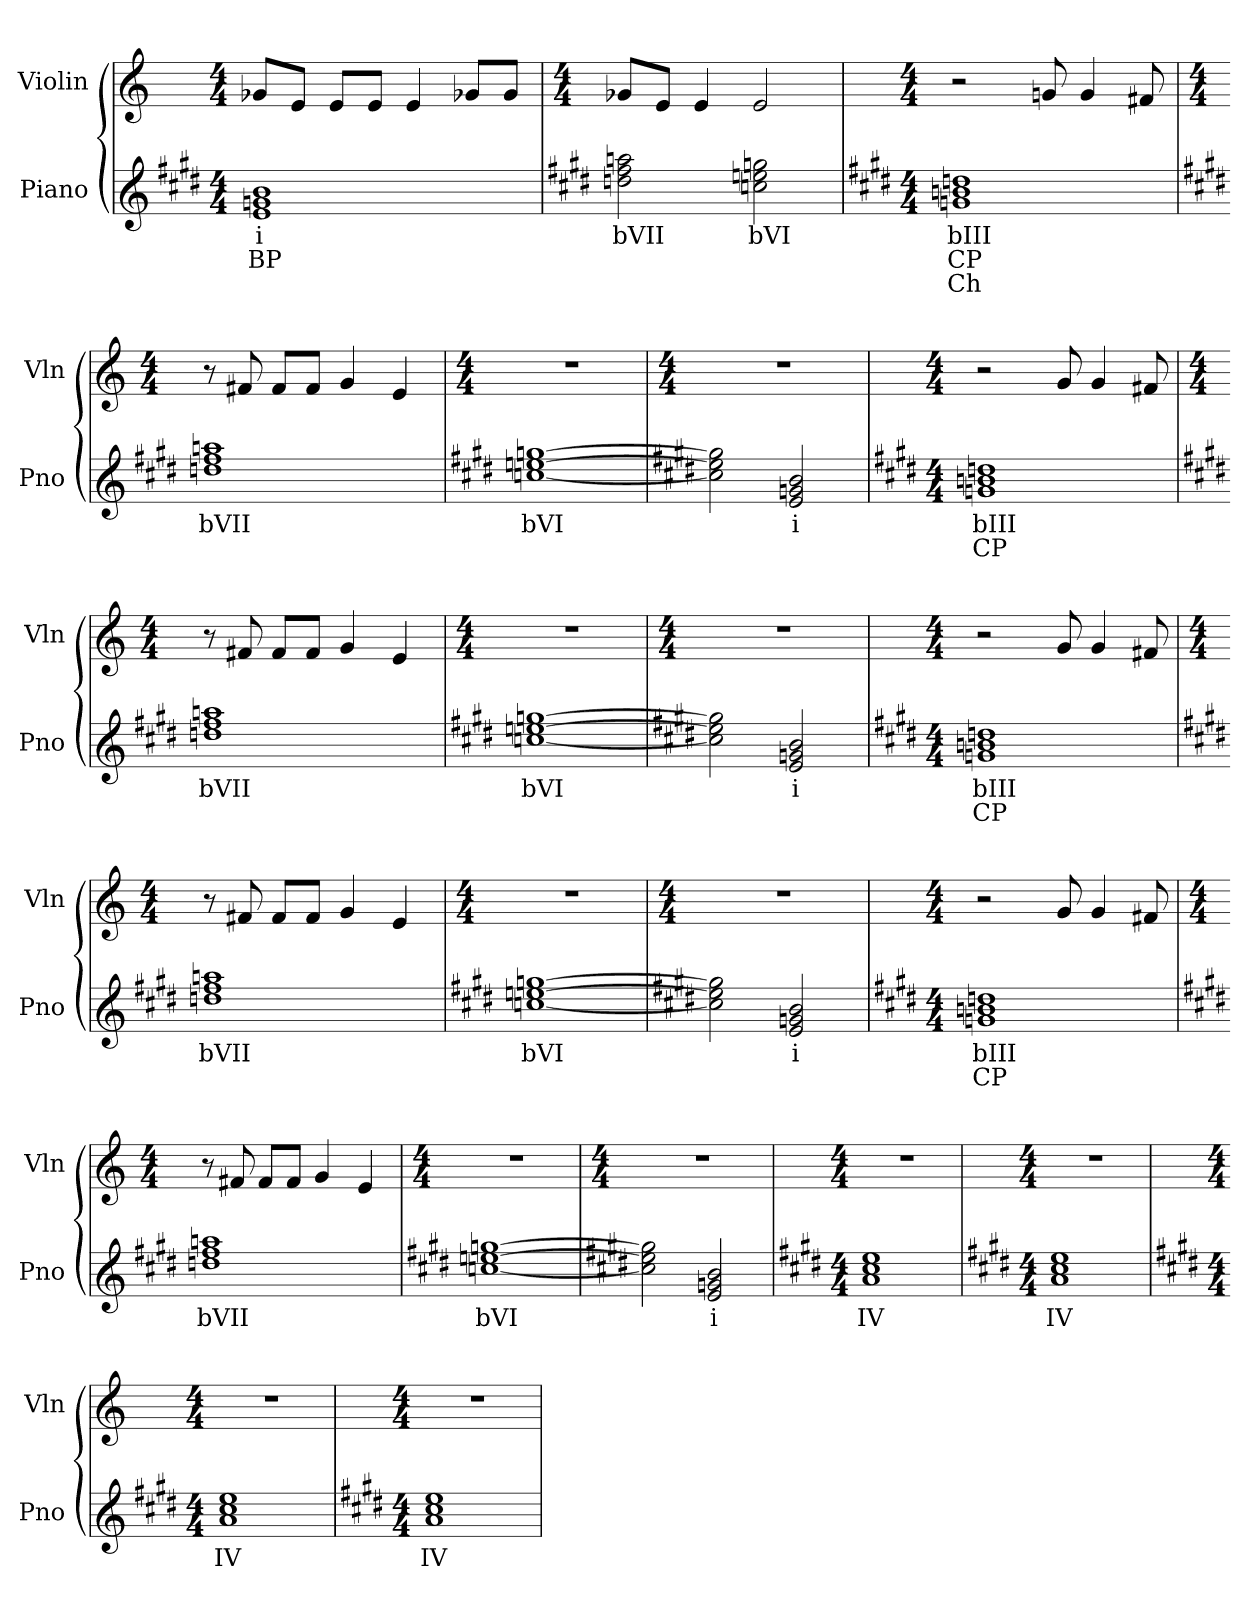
**kern	**text	**text	**text	**kern
*part2	*part2	*part2	*part2	*part1
*staff2	*staff2	*staff2	*staff2	*staff1
*I"Piano	*	*	*	*I"Violin
*I'Pno	*	*	*	*I'Vln
*k[f#c#g#d#]	*	*	*	*
*E:	*	*	*	*
*M4/4	*	*	*	*M4/4
=	=	=	=	=
1e 1gn 1b	i	BP	.	8g-XL
.	.	.	.	8eJ
.	.	.	.	8eL
.	.	.	.	8eJ
.	.	.	.	4e
.	.	.	.	8g-XL
.	.	.	.	8g-J
=	=	=	=	=
*k[f#c#g#d#]	*	*	*	*
*E:	*	*	*	*
*	*	*	*	*M4/4
2ddn 2ff# 2aan	bVII	.	.	8g-XL
.	.	.	.	8eJ
.	.	.	.	4e
2ccn 2een 2ggn	bVI	.	.	2e
=	=	=	=	=
*k[f#c#g#d#]	*	*	*	*
*E:	*	*	*	*
*M4/4	*	*	*	*M4/4
1gn 1bn 1ddn	bIII	CP	Ch	2r
.	.	.	.	8gn
.	.	.	.	4g
.	.	.	.	8f#X
=	=	=	=	=
*k[f#c#g#d#]	*	*	*	*
*E:	*	*	*	*
*	*	*	*	*M4/4
1ddn 1ff# 1aan	bVII	.	.	8r
.	.	.	.	8f#X
.	.	.	.	8f#L
.	.	.	.	8f#J
.	.	.	.	4g
.	.	.	.	4e
=	=	=	=	=
*k[f#c#g#d#]	*	*	*	*
*E:	*	*	*	*
*	*	*	*	*M4/4
[1ccn [1een [1ggn	bVI	.	.	1r
=	=	=	=	=
*k[f#c#g#d#]	*	*	*	*
*E:	*	*	*	*
*	*	*	*	*M4/4
2ccn] 2een] 2ggn]	.	.	.	1r
2e 2gn 2b	i	.	.	.
=	=	=	=	=
*k[f#c#g#d#]	*	*	*	*
*E:	*	*	*	*
*M4/4	*	*	*	*M4/4
1gn 1bn 1ddn	bIII	CP	.	2r
.	.	.	.	8g
.	.	.	.	4g
.	.	.	.	8f#X
=	=	=	=	=
*k[f#c#g#d#]	*	*	*	*
*E:	*	*	*	*
*	*	*	*	*M4/4
1ddn 1ff# 1aan	bVII	.	.	8r
.	.	.	.	8f#X
.	.	.	.	8f#L
.	.	.	.	8f#J
.	.	.	.	4g
.	.	.	.	4e
=	=	=	=	=
*k[f#c#g#d#]	*	*	*	*
*E:	*	*	*	*
*	*	*	*	*M4/4
[1ccn [1een [1ggn	bVI	.	.	1r
=	=	=	=	=
*k[f#c#g#d#]	*	*	*	*
*E:	*	*	*	*
*	*	*	*	*M4/4
2ccn] 2een] 2ggn]	.	.	.	1r
2e 2gn 2b	i	.	.	.
=	=	=	=	=
*k[f#c#g#d#]	*	*	*	*
*E:	*	*	*	*
*M4/4	*	*	*	*M4/4
1gn 1bn 1ddn	bIII	CP	.	2r
.	.	.	.	8g
.	.	.	.	4g
.	.	.	.	8f#X
=	=	=	=	=
*k[f#c#g#d#]	*	*	*	*
*E:	*	*	*	*
*	*	*	*	*M4/4
1ddn 1ff# 1aan	bVII	.	.	8r
.	.	.	.	8f#X
.	.	.	.	8f#L
.	.	.	.	8f#J
.	.	.	.	4g
.	.	.	.	4e
=	=	=	=	=
*k[f#c#g#d#]	*	*	*	*
*E:	*	*	*	*
*	*	*	*	*M4/4
[1ccn [1een [1ggn	bVI	.	.	1r
=	=	=	=	=
*k[f#c#g#d#]	*	*	*	*
*E:	*	*	*	*
*	*	*	*	*M4/4
2ccn] 2een] 2ggn]	.	.	.	1r
2e 2gn 2b	i	.	.	.
=	=	=	=	=
*k[f#c#g#d#]	*	*	*	*
*E:	*	*	*	*
*M4/4	*	*	*	*M4/4
1gn 1bn 1ddn	bIII	CP	.	2r
.	.	.	.	8g
.	.	.	.	4g
.	.	.	.	8f#X
=	=	=	=	=
*k[f#c#g#d#]	*	*	*	*
*E:	*	*	*	*
*	*	*	*	*M4/4
1ddn 1ff# 1aan	bVII	.	.	8r
.	.	.	.	8f#X
.	.	.	.	8f#L
.	.	.	.	8f#J
.	.	.	.	4g
.	.	.	.	4e
=	=	=	=	=
*k[f#c#g#d#]	*	*	*	*
*E:	*	*	*	*
*	*	*	*	*M4/4
[1ccn [1een [1ggn	bVI	.	.	1r
=	=	=	=	=
*k[f#c#g#d#]	*	*	*	*
*E:	*	*	*	*
*	*	*	*	*M4/4
2ccn] 2een] 2ggn]	.	.	.	1r
2e 2gn 2b	i	.	.	.
=	=	=	=	=
*k[f#c#g#d#]	*	*	*	*
*E:	*	*	*	*
*M4/4	*	*	*	*M4/4
1a 1cc# 1ee	IV	.	.	1r
=	=	=	=	=
*k[f#c#g#d#]	*	*	*	*
*E:	*	*	*	*
*M4/4	*	*	*	*M4/4
1a 1cc# 1ee	IV	.	.	1r
=	=	=	=	=
*k[f#c#g#d#]	*	*	*	*
*E:	*	*	*	*
*M4/4	*	*	*	*M4/4
1a 1cc# 1ee	IV	.	.	1r
=	=	=	=	=
*k[f#c#g#d#]	*	*	*	*
*E:	*	*	*	*
*M4/4	*	*	*	*M4/4
1a 1cc# 1ee	IV	.	.	1r
=	=	=	=	=
*-	*-	*-	*-	*-
